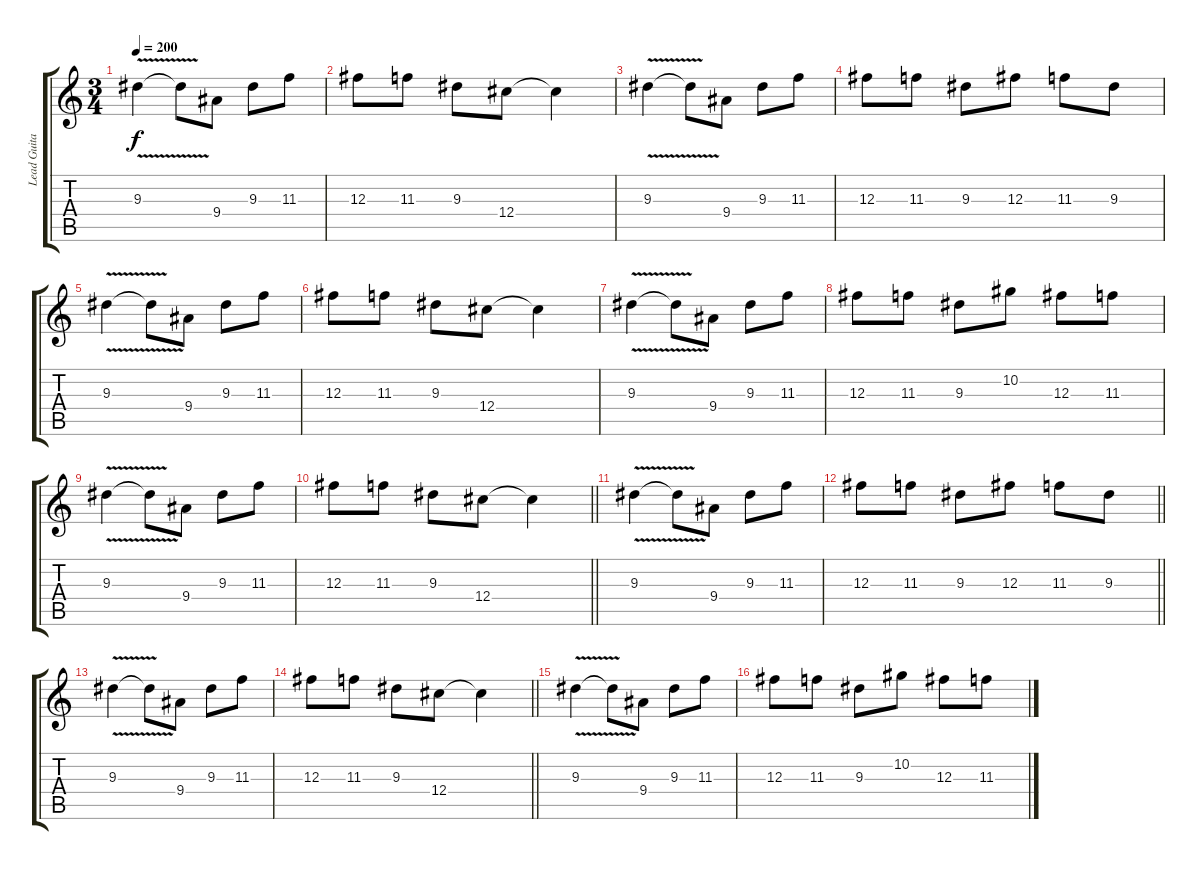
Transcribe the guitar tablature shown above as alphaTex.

\track ("Lead Guitar" "Lead Guita") {instrument acousticguitarsteel}
\staff {score tabs}
\tuning (Eb4 Bb3 Gb3 Db3 Ab2 Eb2) {hide}
\ts (3 4)
\tempo 200
\clef g2
\ks c
9.3{v}.4{dy f} 9.3{t}.8 9.4.8 9.3.8 11.3.8 |
12.3.8 11.3.8 9.3.8 12.4.8 12.4{t}.4 |
9.3{v}.4 9.3{t}.8 9.4.8 9.3.8 11.3.8 |
12.3.8 11.3.8 9.3.8 12.3.8 11.3.8 9.3.8 |
9.3{v}.4 9.3{t}.8 9.4.8 9.3.8 11.3.8 |
12.3.8 11.3.8 9.3.8 12.4.8 12.4{t}.4 |
9.3{v}.4 9.3{t}.8 9.4.8 9.3.8 11.3.8 |
12.3.8 11.3.8 9.3.8 10.2.8 12.3.8 11.3.8 |
9.3{v}.4 9.3{t}.8 9.4.8 9.3.8 11.3.8 |
\barLineRight lightlight
12.3.8 11.3.8 9.3.8 12.4.8 12.4{t}.4 |
9.3{v}.4 9.3{t}.8 9.4.8 9.3.8 11.3.8 |
\barLineRight lightlight
12.3.8 11.3.8 9.3.8 12.3.8 11.3.8 9.3.8 |
9.3{v}.4 9.3{t}.8 9.4.8 9.3.8 11.3.8 |
\barLineRight lightlight
12.3.8 11.3.8 9.3.8 12.4.8 12.4{t}.4 |
9.3{v}.4 9.3{t}.8 9.4.8 9.3.8 11.3.8 |
12.3.8 11.3.8 9.3.8 10.2.8 12.3.8 11.3.8
